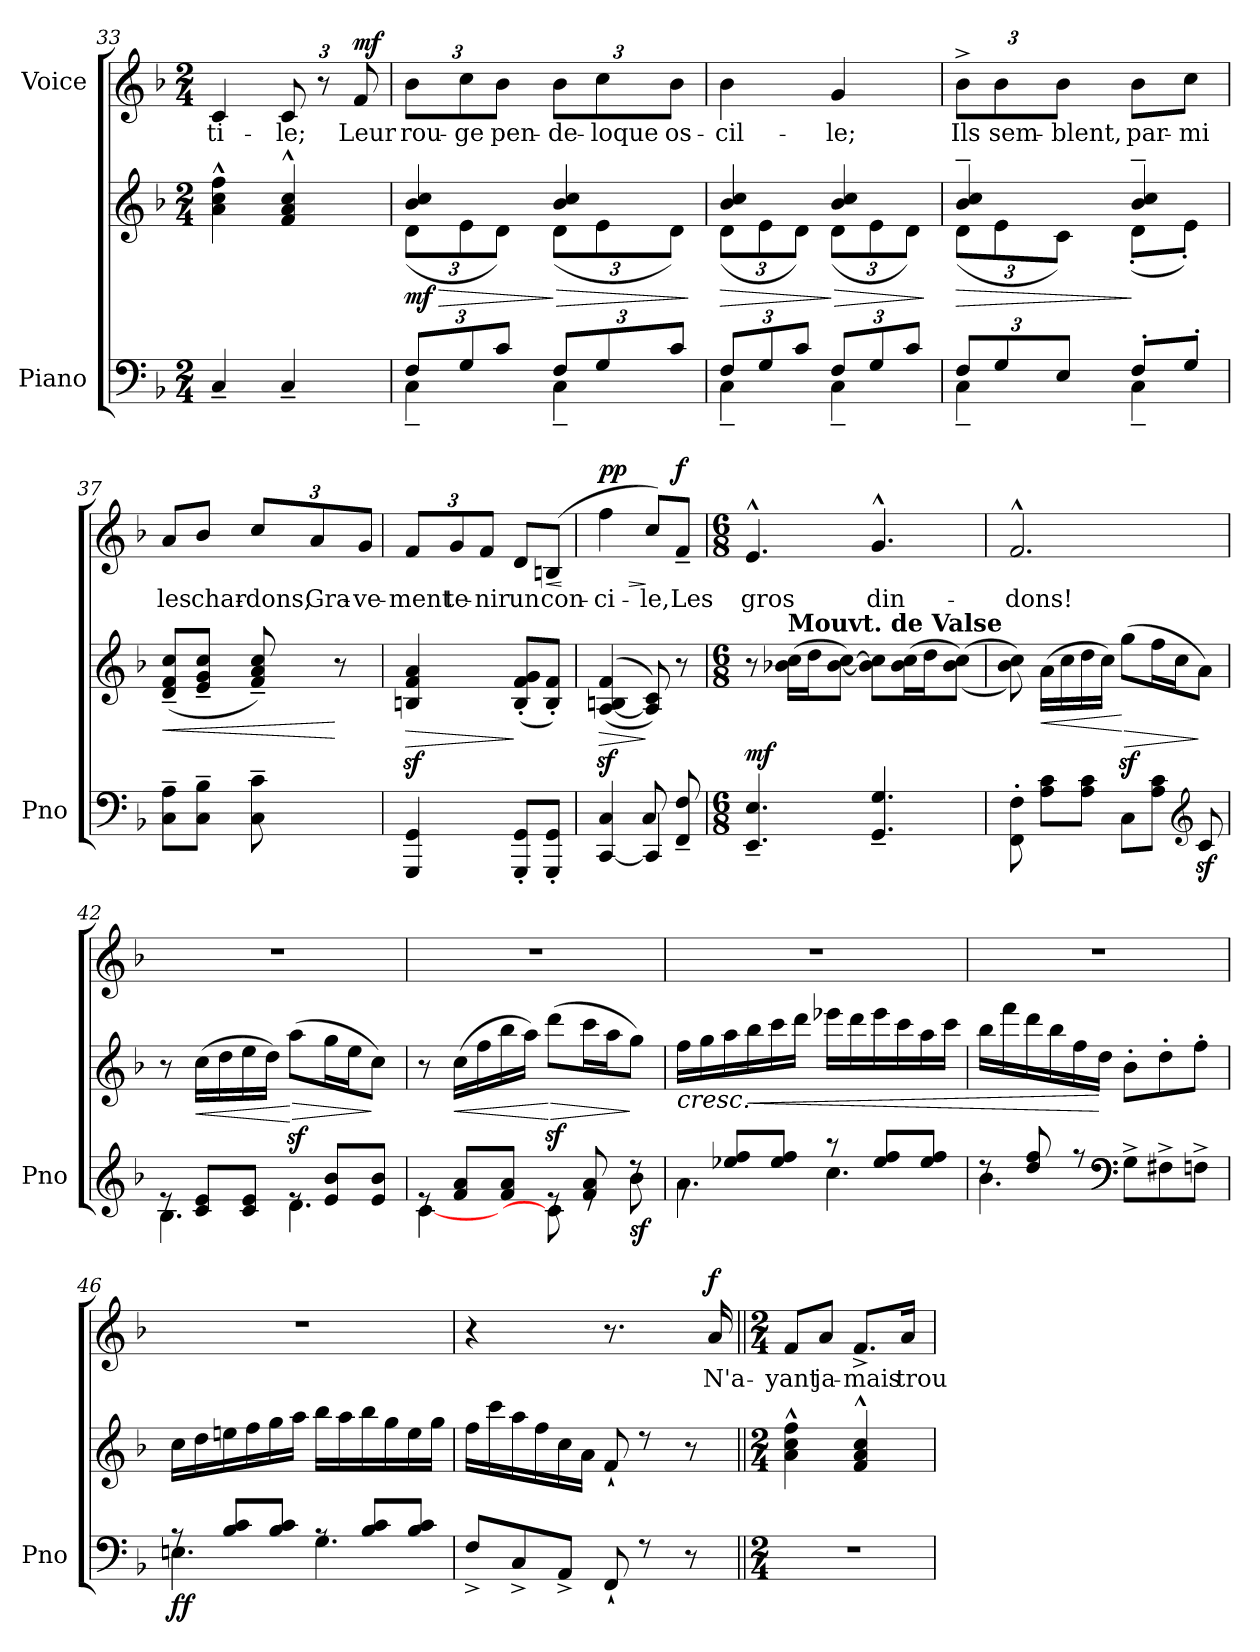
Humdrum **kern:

**kern	**kern	**dynam	**kern	**text	**dynam
*part2	*part2	*part2	*part1	*part1	*part1
*staff3	*staff2	*staff2/3	*staff1	*staff1	*staff1
*I"Piano	*	*	*I"Voice	*	*
*I'Pno	*	*	*	*	*
*clefF4	*clefG2	*	*clefG2	*	*
*k[b-]	*k[b-]	*	*k[b-]	*	*
*M2/4	*M2/4	*	*M2/4	*	*
=33	=33	=33	=33	=33	=33
!	!	!	!	!LO:LY:b	!
4C~/	4a\^^ 4cc\^^ 4ff\^^	.	4c/	-ti-	.
*	*	*	*Xbrackettup	*	*
!	!	!	!	!LO:LY:b	!
4C~/	4f/^^ 4a/^^ 4cc/^^	.	12c/	-le;	.
.	.	.	12r	.	.
!	!	!	!	!LO:LY:b	!LO:DY:a
.	.	.	12f/	Leur	mf
!!LO:LB:g=z
=34	=34	=34	=34	=34	=34
*Xbrackettup	*	*	*	*	*
*^	*	*	*	*	*
!	!	!	!LO:HP:b	!	!	!
*	*	*^	*	*	*	*
*	*	*	*Xbrackettup	*	*	*	*
!	!	!	!	!LO:DY:n=1:b	!	!LO:LY:b	!
12F/L	4C~\	4b-/ 4cc/	(>12d\L	> mf	12b-\L	rou-	.
!	!	!	!	!	!	!LO:LY:b	!
12G/	.	.	12e\	.	12cc\	-ge	.
!	!	!	!	!	!	!LO:LY:b	!
12c/J	.	.	12d\J)	.	12b-\J	pen-	.
!	!	!	!	!LO:HP:n=1:b	!	!LO:LY:b	!
12F/L	4C~\	4b-/ 4cc/	(>12d\L	] >	12b-\L	-de-	.
!	!	!	!	!	!	!LO:LY:b	!
12G/	.	.	12e\	.	12cc\	-loque	.
!	!	!	!	!	!	!LO:LY:b	!
12c/J	.	.	12d\J)	.	12b-\J	os-	.
*v	*v	*	*	*	*	*	*
*	*v	*v	*	*	*	*
.	.	]	.	.	.
=35	=35	=35	=35	=35	=35
*^	*	*	*	*	*
!	!	!	!LO:HP:b	!	!LO:LY:b	!
*	*	*^	*	*	*	*
12F/L	4C~\	4b-/ 4cc/	(>12d\L	>	4b-\	-cil-	.
12G/	.	.	12e\	.	.	.	.
12c/J	.	.	12d\J)	.	.	.	.
!	!	!	!	!LO:HP:n=1:b	!	!LO:LY:b	!
12F/L	4C~\	4b-/ 4cc/	(>12d\L	] >	4g/	-le;	.
12G/	.	.	12e\	.	.	.	.
12c/J	.	.	12d\J)	.	.	.	.
*v	*v	*	*	*	*	*	*
*	*v	*v	*	*	*	*
.	.	]	.	.	.
=36	=36	=36	=36	=36	=36
*^	*	*	*	*	*
!	!	!	!LO:HP:b	!	!LO:LY:b	!
*	*	*^	*	*	*	*
12F/L	4C~\	4b-/~ 4cc/~	(>12d\L	>	12b-^\L	Ils	.
!	!	!	!	!	!	!LO:LY:b	!
12G/	.	.	12e\	.	12b-\	sem-	.
!	!	!	!	!	!	!LO:LY:b	!
12E/J	.	.	12c\J)	.	12b-\J	-blent,	.
!	!	!	!	!	!	!LO:LY:b	!
8F'/L	4C~\	4b-/~ 4cc/~	(>8d'\L	]	8b-\L	par-	.
!	!	!	!	!	!	!LO:LY:b	!
8G'/J	.	.	8e'\J)	.	8cc\J	-mi	.
*v	*v	*	*	*	*	*	*
=37	=37	=37	=37	=37	=37	=37
!	!	!	!LO:HP:b	!	!LO:LY:b	!
*	*v	*v	*	*	*	*
8C\~ 8A\~L	(<8d/~ 8f/~ 8cc/~L	<	8a/L	les	.
!	!	!	!	!LO:LY:b	!
8C\~ 8B-\~J	8e/~ 8g/~ 8cc/~J	.	8b-/J	char-	.
!	!	!	!	!LO:LY:b	!
8C\~ 8c\~	8f/~ 8a/~ 8cc/~)	.	12cc/L	-dons,	.
!	!	!	!	!LO:LY:b	!
.	.	.	12a/	Gra-	.
8ryy	8r	[	.	.	.
!	!	!	!	!LO:LY:b	!
.	.	.	12g/J	-ve-	.
!!LO:LB:g=z
=38	=38	=38	=38	=38	=38
!	!	!LO:HP:b	!	!LO:LY:b	!
4GGG/ 4GG/	4Bn/z< 4f/z< 4a/z<	>	12f/L	ment	.
!	!	!	!	!LO:LY:b	!
.	.	.	12g/	te-	.
!	!	!	!	!LO:LY:b	!
.	.	.	12f/J	-nir	.
!	!	!	!	!LO:LY:b	!
8GGG/' 8GG/'L	(<8B/' 8f/' 8g/'L	]	8d/L	un	.
!	!	!	!	!LO:LY:b	!LO:HP:b
8GGG/' 8GG/'J	8B/' 8f/'J)	.	(>8Bn/J	con-	<
.	.	.	.	.	[
=39	=39	=39	=39	=39	=39
*^	*	*	*	*	*
!	!	!	!LO:HP:b	!	!LO:LY:b	!LO:HP:b
!	!	!	!	!	!	!LO:DY:n=1:a
[4CC/ 4C/	4ryy	(>(>[4A/z< 4Bn/z< 4f/z<	>	4ff\	-ci-	> pp
!	!	!	!	!	!LO:LY:b	!
4CC/]	8C/	8A/] 8c/))	]	8cc/L)	-le,	]
!	!	!	!	!	!LO:LY:b	!LO:DY:n=2:a
.	8FF/~ 8F/~	8r	.	8f~/J	Les	f
*v	*v	*	*	*	*	*
=40	=40	=40	=40	=40	=40
*M6/8	*M6/8	*	*M6/8	*	*
*	*	*	*MM87	*	*
*^	*	*	*	*	*
!	!	!	!LO:DY:a=2	!	!LO:LY:b	!
*v	*v	*	*	*	*	*
4.EE/~ 4.E/~	8r	mf	4.e^^/	gros	.
!	!LO:TX:a:B:t=Mouvt. de Valse	!	!	!	!
.	(>16b-X\ 16cc\LL	.	.	.	.
.	16dd\J	.	.	.	.
.	[8b-\ [8cc\J)	.	.	.	.
!	!	!	!	!LO:LY:b	!
4.GG/~ 4.G/~	8b-\] 8cc\]L	.	4.g^^/	din-	.
.	(>16b-\ 16cc\L	.	.	.	.
.	16dd\J	.	.	.	.
.	(>(<8b-\ 8cc\J)	.	.	.	.
!!LO:PB:g=z
=41	=41	=41	=41	=41	=41
!	!	!LO:DY:b=2	!	!LO:LY:b	!
!	!	!LO:DY:n=1:b	!	!	!
!	!	!LO:DY:n=2:b	!	!	!
8FF\' 8F\'	8b-\ 8cc\))	p p other-dynamics	2.f^^/	-dons!	.
!	!	!LO:HP:b	!	!	!
8A\ 8c\L	(>16a\LL	<	.	.	.
.	16cc\	.	.	.	.
8A\ 8c\J	16dd\	.	.	.	.
.	16cc\JJ)	.	.	.	.
!	!	!LO:HP:n=1:b	!	!	!
8C\L	(>8ggz>\L	[ >	.	.	.
8A\ 8c\J	16ff\L	.	.	.	.
.	16cc\J	.	.	.	.
*clefG2	*	*	*	*	*
8cz</	8a\J)	]	.	.	.
=42	=42	=42	=42	=42	=42
*^	*	*	*	*	*
8re	4.B-\	8r	.	2.r	.	.
!	!	!	!LO:HP:b	!	!	!
8c/ 8e/L	.	(>16cc\LL	<	.	.	.
.	.	16dd\	.	.	.	.
8c/ 8e/J	.	16ee\	.	.	.	.
.	.	16dd\JJ)	.	.	.	.
!	!	!	!LO:HP:n=1:b	!	!	!
8re	4.d\	(>8aaz<\L	[ >	.	.	.
8e/ 8b-/L	.	16gg\L	.	.	.	.
.	.	16ee\J	.	.	.	.
8e/ 8b-/J	.	8cc\J)	]	.	.	.
=43	=43	=43	=43	=43	=43	=43
8re	[4c\	8r	.	2.r	.	.
!	!	!	!LO:HP:b	!	!	!
8f/ 8a/L	.	(>16cc\LL	<	.	.	.
.	.	16ff\	.	.	.	.
8f/ 8a/J	8ryy	16bb-\	.	.	.	.
.	.	16aa\JJ)	.	.	.	.
!	!	!	!LO:HP:n=1:b	!	!	!
8re	8c\]	(>8dddz<\L	[ >	.	.	.
8f/ 8a/	8re	16ccc\L	.	.	.	.
.	.	16aa\J	.	.	.	.
!	!	!	!LO:DY:n=1:b=2	!	!	!
8rdd	8b-\	8gg\J)	] sf	.	.	.
!!LO:LB:g=z
=44	=44	=44	=44	=44	=44	=44
!	!	!LO:TX:b:i:t=cresc.	!	!	!	!
8rg	4.a\	16ff\LL	.	2.r	.	.
.	.	16gg\	.	.	.	.
8ee-X/ 8ff/L	.	16aa\	.	.	.	.
!	!	!	!LO:HP:b	!	!	!
.	.	16bb-\	<	.	.	.
8ee-/ 8ff/J	.	16ccc\	.	.	.	.
.	.	16ddd\JJ	.	.	.	.
8raa	4.cc\	16eee-X\LL	.	.	.	.
.	.	16ddd\	.	.	.	.
8ee-/ 8ff/L	.	16eee-\	.	.	.	.
.	.	16ccc\	.	.	.	.
8ee-/ 8ff/J	.	16aa\	.	.	.	.
.	.	16ccc\JJ	.	.	.	.
=45	=45	=45	=45	=45	=45	=45
8rdd	4.b-\	16bb-\LL	.	2.r	.	.
.	.	16fff\	.	.	.	.
8dd/ 8ff/	.	16ddd\	.	.	.	.
.	.	16bb-\	.	.	.	.
8r	.	16ff\	.	.	.	.
.	.	16dd\JJ	[	.	.	.
*clefF4	*	*	*	*	*	*
8G^\L	4.ryy	8b-'\L	.	.	.	.
8F#X^\	.	8dd'\	.	.	.	.
8Fn^\J	.	8ff'\J	.	.	.	.
=46	=46	=46	=46	=46	=46	=46
!	!	!	!LO:DY:b=2	!	!	!
!	!	!	!LO:DY:n=1:b	!	!	!
8rA	4.En\	16cc\LL	f f	2.r	.	.
.	.	16dd\	.	.	.	.
8B-/ 8c/L	.	16een\	.	.	.	.
.	.	16ff\	.	.	.	.
8B-/ 8c/J	.	16gg\	.	.	.	.
.	.	16aa\JJ	.	.	.	.
8rA	4.G\	16bb-\LL	.	.	.	.
.	.	16aa\	.	.	.	.
8B-/ 8c/L	.	16bb-\	.	.	.	.
.	.	16gg\	.	.	.	.
8B-/ 8c/J	.	16ee\	.	.	.	.
.	.	16gg\JJ	.	.	.	.
*v	*v	*	*	*	*	*
!!LO:LB:g=z
=47	=47	=47	=47	=47	=47
8F^/L	16ff\LL	.	4r	.	.
.	16ccc\	.	.	.	.
8C^/	16aa\	.	.	.	.
.	16ff\	.	.	.	.
8AA^/J	16cc\	.	8ryy	.	.
.	16a\JJ	.	.	.	.
8FF`/	8f`/	.	8.r	.	.
8rF	8rdd	.	.	.	.
.	.	.	8ryy	.	.
8r	8r	.	.	.	.
!	!	!	!	!LO:LY:b	!LO:DY:a
.	.	.	16a/	N'a-	f
=48||	=48||	=48||	=48||	=48||	=48||
*M2/4	*M2/4	*	*M2/4	*	*
*	*	*	*MM58	*	*
!	!	!	!	!LO:LY:b	!
2r	4a\^^ 4cc\^^ 4ff\^^	.	8f/L	-yant	.
!	!	!	!	!LO:LY:b	!
.	.	.	8a/J	ja-	.
!	!	!	!	!LO:LY:b	!
.	4f/^^ 4a/^^ 4cc/^^	.	8.f^/L	-mais	.
!	!	!	!	!LO:LY:b	!
.	.	.	16a/Jk	trou-	.
=	=	=	=	=	=
*-	*-	*-	*-	*-	*-
